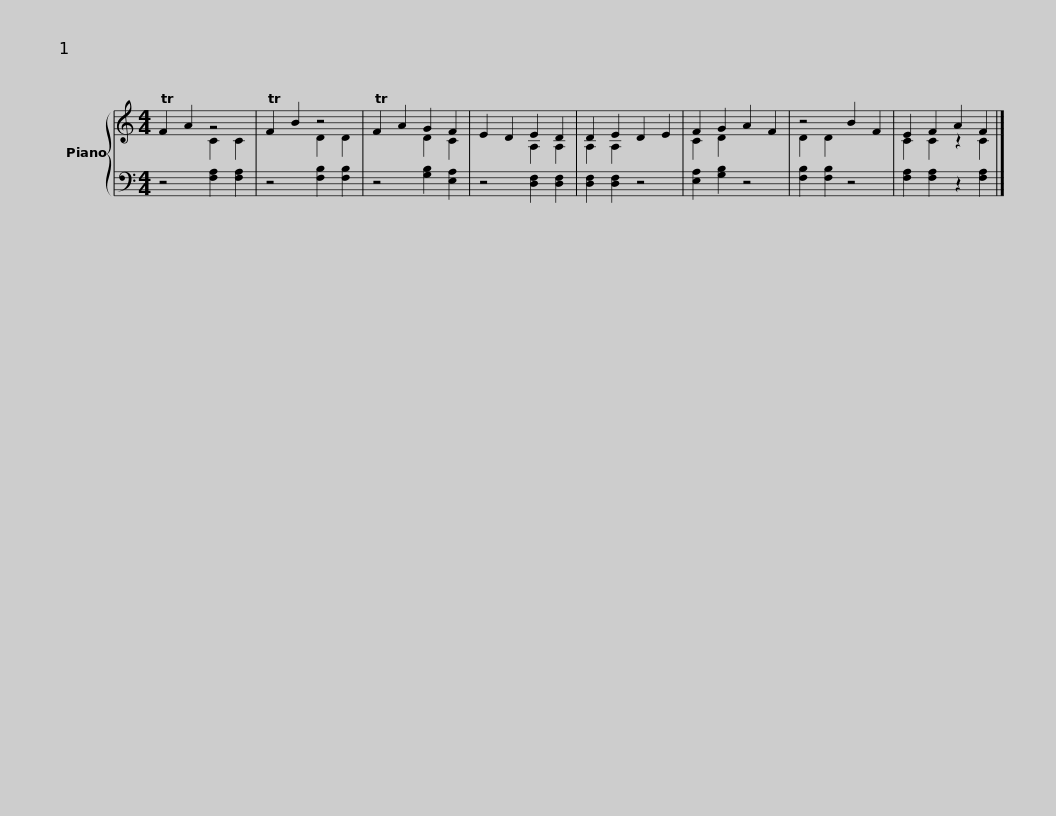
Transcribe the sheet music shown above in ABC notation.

X:1
%%score { ( 1 2 ) | 3 }
L:1/8
M:4/4
I:linebreak $
K:C
V:1 treble
V:2 treble
V:3 bass
V:1
 TF2 A2 z4 | TF2 B2 z4 | TF2 A2 G2 F2 | E2 D2 E2 D2 | D2 E2 D2 E2 | %5
 F2 G2 A2 F2 | z4 B2 F2 | E2 F2 A2 F2 |] %8
V:2
 x4 C2 C2 | x4 D2 D2 | x4 D2 C2 | x4 A,2 A,2 | A,2 A,2 x4 | %5
 C2 D2 x4 | D2 D2 x4 | C2 C2 z2 C2 |] %8
V:3
 z4 [F,A,]2 [F,A,]2 | z4 [F,B,]2 [F,B,]2 | z4 [G,B,]2 [E,A,]2 | z4 [D,F,]2 [D,F,]2 | [D,F,]2 [D,F,]2 z4 | %5
 [E,A,]2 [G,B,]2 z4 | [F,B,]2 [F,B,]2 z4 | [F,A,]2 [F,A,]2 z2 [F,A,]2 |] %8
